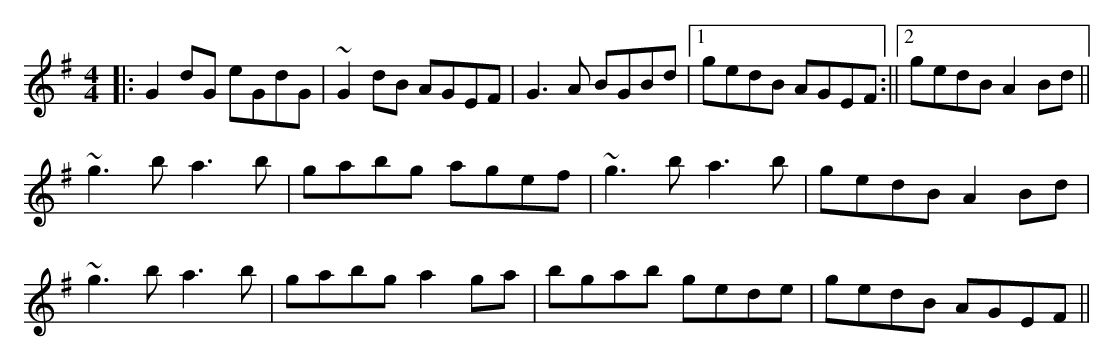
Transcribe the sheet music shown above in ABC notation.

X:1
M:4/4
K:G
||:G2 dG eGdG|~G2 dB AGEF|G3 A BGBd|1 gedB AGEF:||2 gedB A2 Bd||
~g3 b a3 b|gabg agef|~g3 b a3 b|gedB A2 Bd|
~g3 b a3 b|gabg a2 ga|bgab gede|gedB AGEF||
